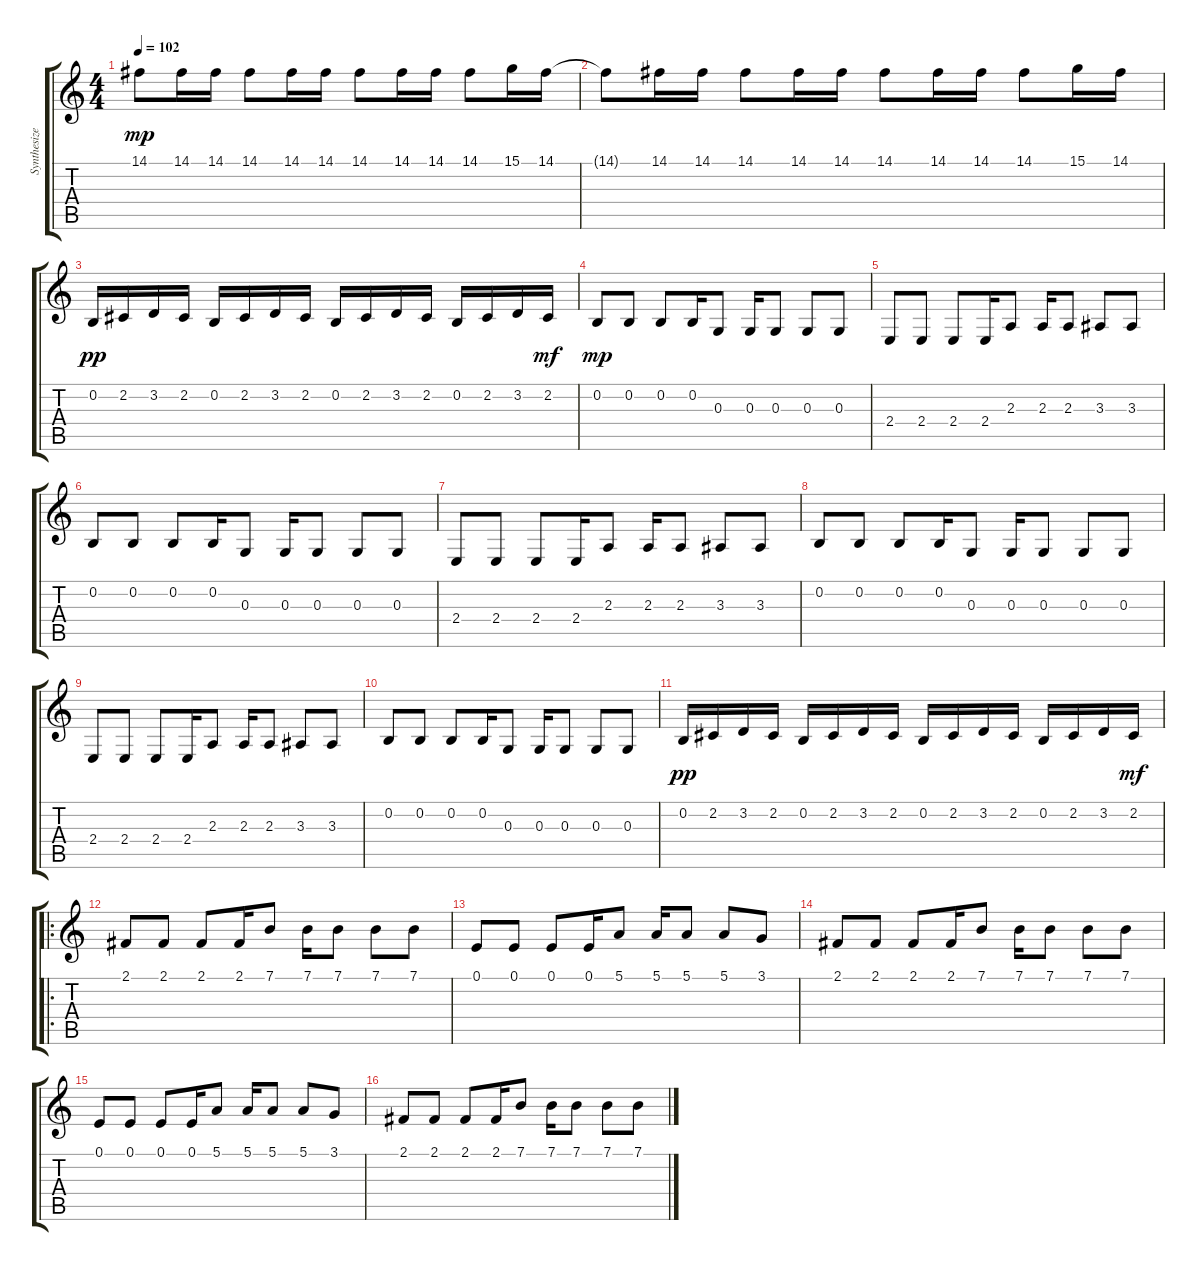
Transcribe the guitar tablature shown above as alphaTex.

\track ("Synthesizer" "Synthesize") {instrument fx1rain}
\staff {score tabs}
\tuning (E4 B3 G3 D3 A2 E2) {hide}
\ts (4 4)
\tempo 102
\clef g2
\ks c
14.1{t}.8{dy mp} 14.1.16 14.1.16 14.1.8 14.1.16 14.1.16 14.1.8 14.1.16 14.1.16 14.1.8 15.1.16 14.1.16 |
14.1{t}.8 14.1.16 14.1.16 14.1.8 14.1.16 14.1.16 14.1.8 14.1.16 14.1.16 14.1.8 15.1.16 14.1.16 |
0.2.16{dy pp} 2.2.16 3.2.16 2.2.16 0.2.16 2.2.16 3.2.16 2.2.16 0.2.16 2.2.16 3.2.16 2.2.16 0.2.16 2.2.16 3.2.16 2.2.16{dy mf} |
0.2.8{dy mp} 0.2.8 0.2.8 0.2.16 0.3.8 0.3.16 0.3.8 0.3.8 0.3.8 |
2.4.8 2.4.8 2.4.8 2.4.16 2.3.8 2.3.16 2.3.8 3.3.8 3.3.8 |
0.2.8 0.2.8 0.2.8 0.2.16 0.3.8 0.3.16 0.3.8 0.3.8 0.3.8 |
2.4.8 2.4.8 2.4.8 2.4.16 2.3.8 2.3.16 2.3.8 3.3.8 3.3.8 |
0.2.8 0.2.8 0.2.8 0.2.16 0.3.8 0.3.16 0.3.8 0.3.8 0.3.8 |
2.4.8 2.4.8 2.4.8 2.4.16 2.3.8 2.3.16 2.3.8 3.3.8 3.3.8 |
0.2.8 0.2.8 0.2.8 0.2.16 0.3.8 0.3.16 0.3.8 0.3.8 0.3.8 |
0.2.16{dy pp} 2.2.16 3.2.16 2.2.16 0.2.16 2.2.16 3.2.16 2.2.16 0.2.16 2.2.16 3.2.16 2.2.16 0.2.16 2.2.16 3.2.16 2.2.16{dy mf} |
\ro
2.1.8 2.1.8 2.1.8 2.1.16 7.1.8 7.1.16 7.1.8 7.1.8 7.1.8 |
0.1.8 0.1.8 0.1.8 0.1.16 5.1.8 5.1.16 5.1.8 5.1.8 3.1.8 |
2.1.8 2.1.8 2.1.8 2.1.16 7.1.8 7.1.16 7.1.8 7.1.8 7.1.8 |
0.1.8 0.1.8 0.1.8 0.1.16 5.1.8 5.1.16 5.1.8 5.1.8 3.1.8 |
2.1.8 2.1.8 2.1.8 2.1.16 7.1.8 7.1.16 7.1.8 7.1.8 7.1.8
